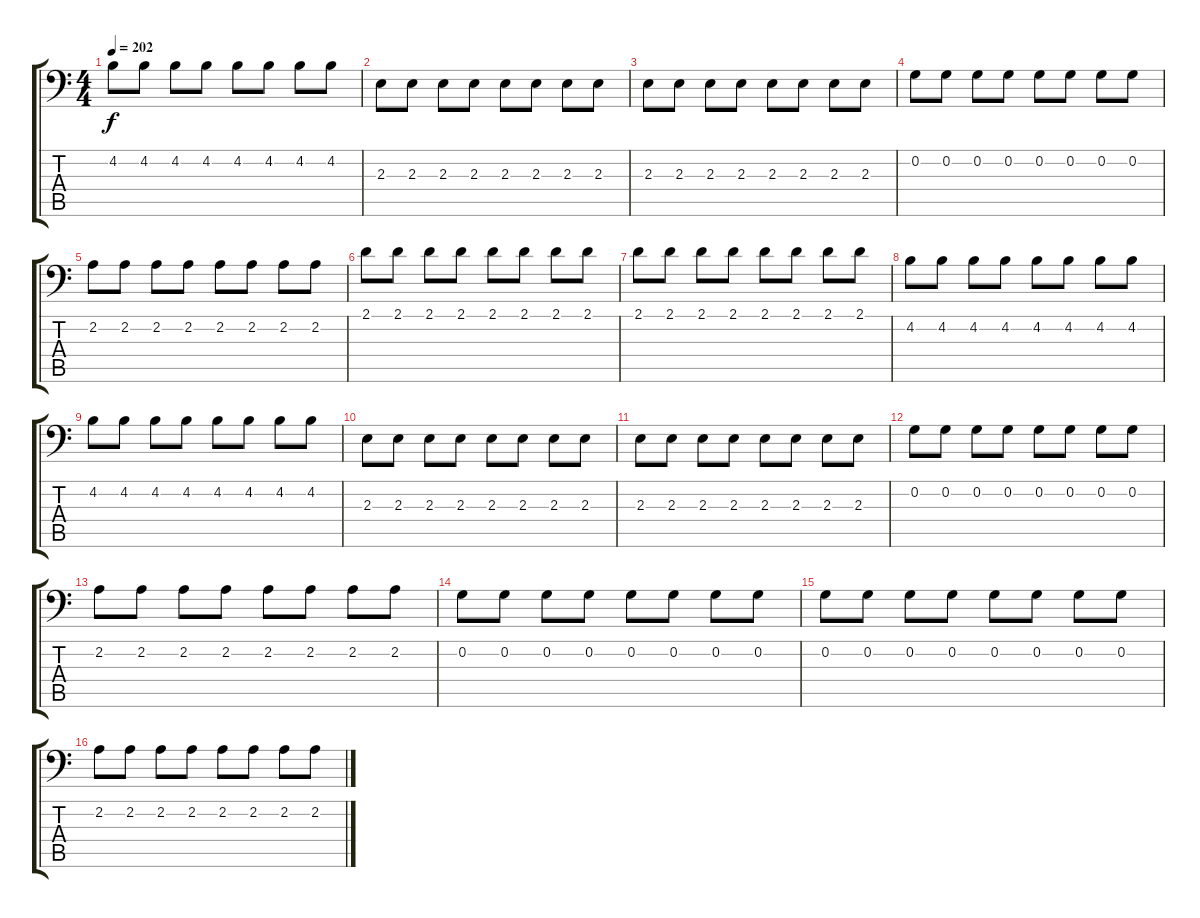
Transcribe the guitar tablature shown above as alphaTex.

\track "" {instrument electricbassfinger}
\staff {score tabs}
\tuning (C3 G2 D2 A1 E1 B0) {hide}
\ts (4 4)
\tempo 202
\clef f4
\ks c
4.2.8{dy f} 4.2.8 4.2.8 4.2.8 4.2.8 4.2.8 4.2.8 4.2.8 |
2.3.8 2.3.8 2.3.8 2.3.8 2.3.8 2.3.8 2.3.8 2.3.8 |
2.3.8 2.3.8 2.3.8 2.3.8 2.3.8 2.3.8 2.3.8 2.3.8 |
0.2.8 0.2.8 0.2.8 0.2.8 0.2.8 0.2.8 0.2.8 0.2.8 |
2.2.8 2.2.8 2.2.8 2.2.8 2.2.8 2.2.8 2.2.8 2.2.8 |
2.1.8 2.1.8 2.1.8 2.1.8 2.1.8 2.1.8 2.1.8 2.1.8 |
2.1.8 2.1.8 2.1.8 2.1.8 2.1.8 2.1.8 2.1.8 2.1.8 |
4.2.8 4.2.8 4.2.8 4.2.8 4.2.8 4.2.8 4.2.8 4.2.8 |
4.2.8 4.2.8 4.2.8 4.2.8 4.2.8 4.2.8 4.2.8 4.2.8 |
2.3.8 2.3.8 2.3.8 2.3.8 2.3.8 2.3.8 2.3.8 2.3.8 |
2.3.8 2.3.8 2.3.8 2.3.8 2.3.8 2.3.8 2.3.8 2.3.8 |
0.2.8 0.2.8 0.2.8 0.2.8 0.2.8 0.2.8 0.2.8 0.2.8 |
2.2.8 2.2.8 2.2.8 2.2.8 2.2.8 2.2.8 2.2.8 2.2.8 |
0.2.8 0.2.8 0.2.8 0.2.8 0.2.8 0.2.8 0.2.8 0.2.8 |
0.2.8 0.2.8 0.2.8 0.2.8 0.2.8 0.2.8 0.2.8 0.2.8 |
2.2.8 2.2.8 2.2.8 2.2.8 2.2.8 2.2.8 2.2.8 2.2.8
